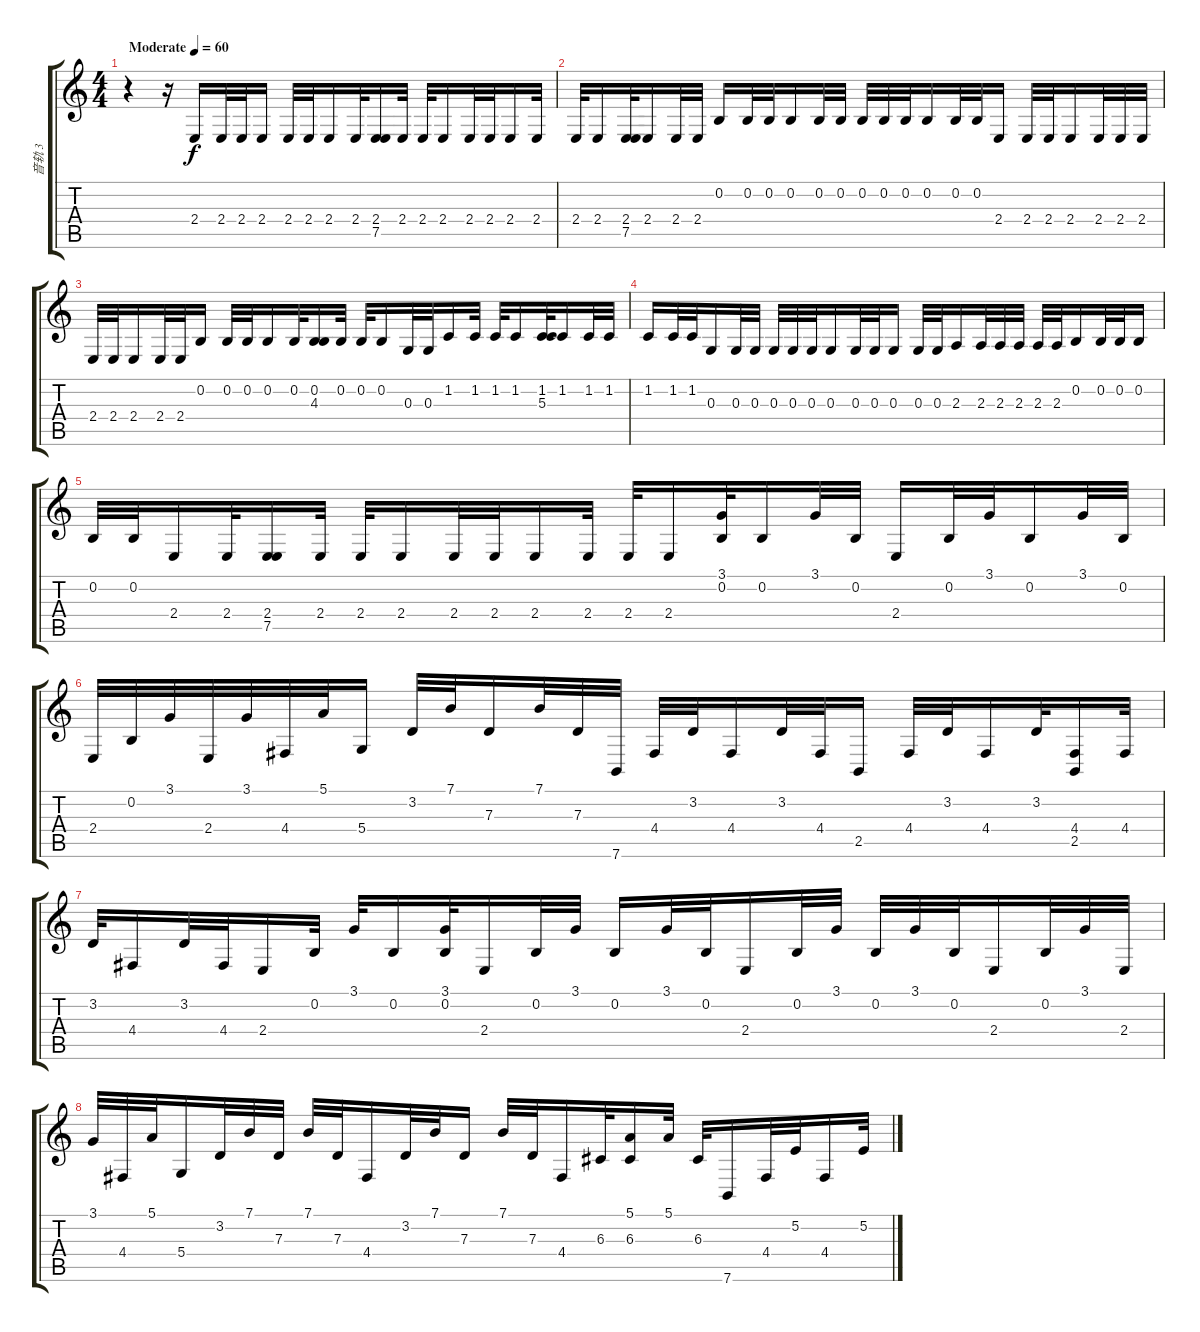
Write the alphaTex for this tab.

\track ("音轨 3" "音轨 3") {instrument lead1square}
\staff {score tabs}
\tuning (E4 B3 G3 D3 A2 E2) {hide}
\ts (4 4)
\tempo (60 "Moderate")
\clef g2
\ks c
r.4{dy f instrument lead1square} r.16 2.4.16{instrument lead1square} 2.4.32 2.4.32 2.4.16 2.4.32 2.4.32 2.4.16 2.4.32 (2.4 7.5).16 2.4.32 2.4.32 2.4.16 2.4.32 2.4.32 2.4.16 2.4.32 |
2.4.32 2.4.16 (2.4 7.5).32 2.4.16 2.4.32 2.4.32 0.2.16 0.2.32 0.2.32 0.2.16 0.2.32 0.2.32 0.2.32 0.2.32 0.2.32 0.2.16 0.2.32 0.2.32 2.4.16 2.4.32 2.4.32 2.4.16 2.4.32 2.4.32 2.4.32 |
2.4.32 2.4.32 2.4.16 2.4.32 2.4.32 0.2.16 0.2.32 0.2.32 0.2.16 0.2.32 (0.2 4.3).16 0.2.32 0.2.32 0.2.16 0.3.32 0.3.32 1.2.16 1.2.32 1.2.32 1.2.16 (1.2 5.3).32 1.2.16 1.2.32 1.2.32 |
1.2.16 1.2.32 1.2.32 0.3.16 0.3.32 0.3.32 0.3.32 0.3.32 0.3.32 0.3.16 0.3.32 0.3.32 0.3.16 0.3.32 0.3.32 2.3.16 2.3.32 2.3.32 2.3.32 2.3.32 2.3.32 0.2.16 0.2.32 0.2.32 0.2.16 |
0.2.32 0.2.32 2.4.16 2.4.32 (2.4 7.5).16 2.4.32 2.4.32 2.4.16 2.4.32 2.4.32 2.4.16 2.4.32 2.4.32 2.4.16 (3.1 0.2).32 0.2.16 3.1.32 0.2.32 2.4.16 0.2.32 3.1.32 0.2.16 3.1.32 0.2.32 |
2.4.32 0.2.32 3.1.32 2.4.32 3.1.32 4.4.32 5.1.32 5.4.16 3.2.32 7.1.32 7.3.16 7.1.32 7.3.32 7.6.32 4.4.32 3.2.32 4.4.16 3.2.32 4.4.32 2.5.16 4.4.32 3.2.32 4.4.16 3.2.32 (4.4 2.5).16 4.4.32 |
3.2.32 4.4.16 3.2.32 4.4.32 2.4.16 0.2.32 3.1.32 0.2.16 (3.1 0.2).32 2.4.16 0.2.32 3.1.32 0.2.16 3.1.32 0.2.32 2.4.16 0.2.32 3.1.32 0.2.32 3.1.32 0.2.32 2.4.16 0.2.32 3.1.32 2.4.32 |
3.1.32 4.4.32 5.1.32 5.4.16 3.2.32 7.1.32 7.3.32 7.1.32 7.3.32 4.4.16 3.2.32 7.1.32 7.3.16 7.1.32 7.3.32 4.4.16 6.3.32 (5.1 6.3).16 5.1.32 6.3.32 7.6.16 4.4.32 5.2.32 4.4.16 5.2.32
